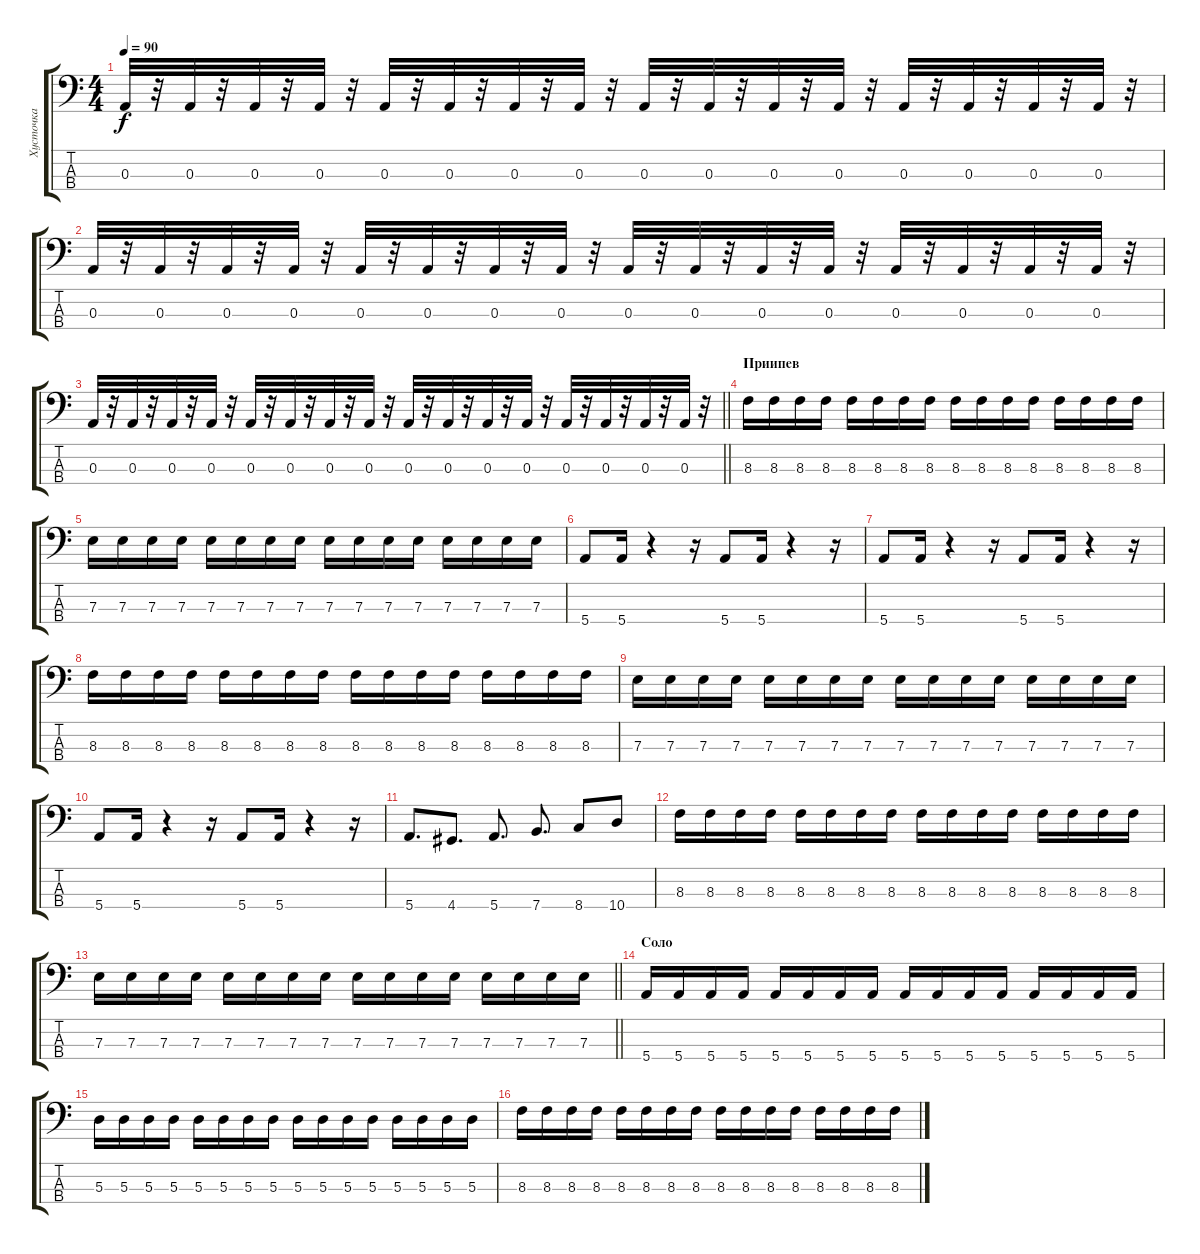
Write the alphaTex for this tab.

\track ("Хусточка" "Хусточка") {instrument electricbassfinger}
\staff {score tabs}
\tuning (G2 D2 A1 E1) {hide}
\ts (4 4)
\tempo 90
\clef f4
\ks c
0.3.32{dy f} r.32 0.3.32 r.32 0.3.32 r.32 0.3.32 r.32 0.3.32 r.32 0.3.32 r.32 0.3.32 r.32 0.3.32 r.32 0.3.32 r.32 0.3.32 r.32 0.3.32 r.32 0.3.32 r.32 0.3.32 r.32 0.3.32 r.32 0.3.32 r.32 0.3.32 r.32 |
0.3.32 r.32 0.3.32 r.32 0.3.32 r.32 0.3.32 r.32 0.3.32 r.32 0.3.32 r.32 0.3.32 r.32 0.3.32 r.32 0.3.32 r.32 0.3.32 r.32 0.3.32 r.32 0.3.32 r.32 0.3.32 r.32 0.3.32 r.32 0.3.32 r.32 0.3.32 r.32 |
\barLineRight lightlight
0.3.32 r.32 0.3.32 r.32 0.3.32 r.32 0.3.32 r.32 0.3.32 r.32 0.3.32 r.32 0.3.32 r.32 0.3.32 r.32 0.3.32 r.32 0.3.32 r.32 0.3.32 r.32 0.3.32 r.32 0.3.32 r.32 0.3.32 r.32 0.3.32 r.32 0.3.32 r.32 |
\section ("" "Приипев")
8.3.16 8.3.16 8.3.16 8.3.16 8.3.16 8.3.16 8.3.16 8.3.16 8.3.16 8.3.16 8.3.16 8.3.16 8.3.16 8.3.16 8.3.16 8.3.16 |
7.3.16 7.3.16 7.3.16 7.3.16 7.3.16 7.3.16 7.3.16 7.3.16 7.3.16 7.3.16 7.3.16 7.3.16 7.3.16 7.3.16 7.3.16 7.3.16 |
5.4.8 5.4.16 r.4 r.16 5.4.8 5.4.16 r.4 r.16 |
5.4.8 5.4.16 r.4 r.16 5.4.8 5.4.16 r.4 r.16 |
8.3.16 8.3.16 8.3.16 8.3.16 8.3.16 8.3.16 8.3.16 8.3.16 8.3.16 8.3.16 8.3.16 8.3.16 8.3.16 8.3.16 8.3.16 8.3.16 |
7.3.16 7.3.16 7.3.16 7.3.16 7.3.16 7.3.16 7.3.16 7.3.16 7.3.16 7.3.16 7.3.16 7.3.16 7.3.16 7.3.16 7.3.16 7.3.16 |
5.4.8 5.4.16 r.4 r.16 5.4.8 5.4.16 r.4 r.16 |
5.4.8{d} 4.4.8{d} 5.4.8{d} 7.4.8{d} 8.4.8 10.4.8 |
8.3.16 8.3.16 8.3.16 8.3.16 8.3.16 8.3.16 8.3.16 8.3.16 8.3.16 8.3.16 8.3.16 8.3.16 8.3.16 8.3.16 8.3.16 8.3.16 |
\barLineRight lightlight
7.3.16 7.3.16 7.3.16 7.3.16 7.3.16 7.3.16 7.3.16 7.3.16 7.3.16 7.3.16 7.3.16 7.3.16 7.3.16 7.3.16 7.3.16 7.3.16 |
\section ("" "Соло")
5.4.16 5.4.16 5.4.16 5.4.16 5.4.16 5.4.16 5.4.16 5.4.16 5.4.16 5.4.16 5.4.16 5.4.16 5.4.16 5.4.16 5.4.16 5.4.16 |
5.3.16 5.3.16 5.3.16 5.3.16 5.3.16 5.3.16 5.3.16 5.3.16 5.3.16 5.3.16 5.3.16 5.3.16 5.3.16 5.3.16 5.3.16 5.3.16 |
8.3.16 8.3.16 8.3.16 8.3.16 8.3.16 8.3.16 8.3.16 8.3.16 8.3.16 8.3.16 8.3.16 8.3.16 8.3.16 8.3.16 8.3.16 8.3.16
